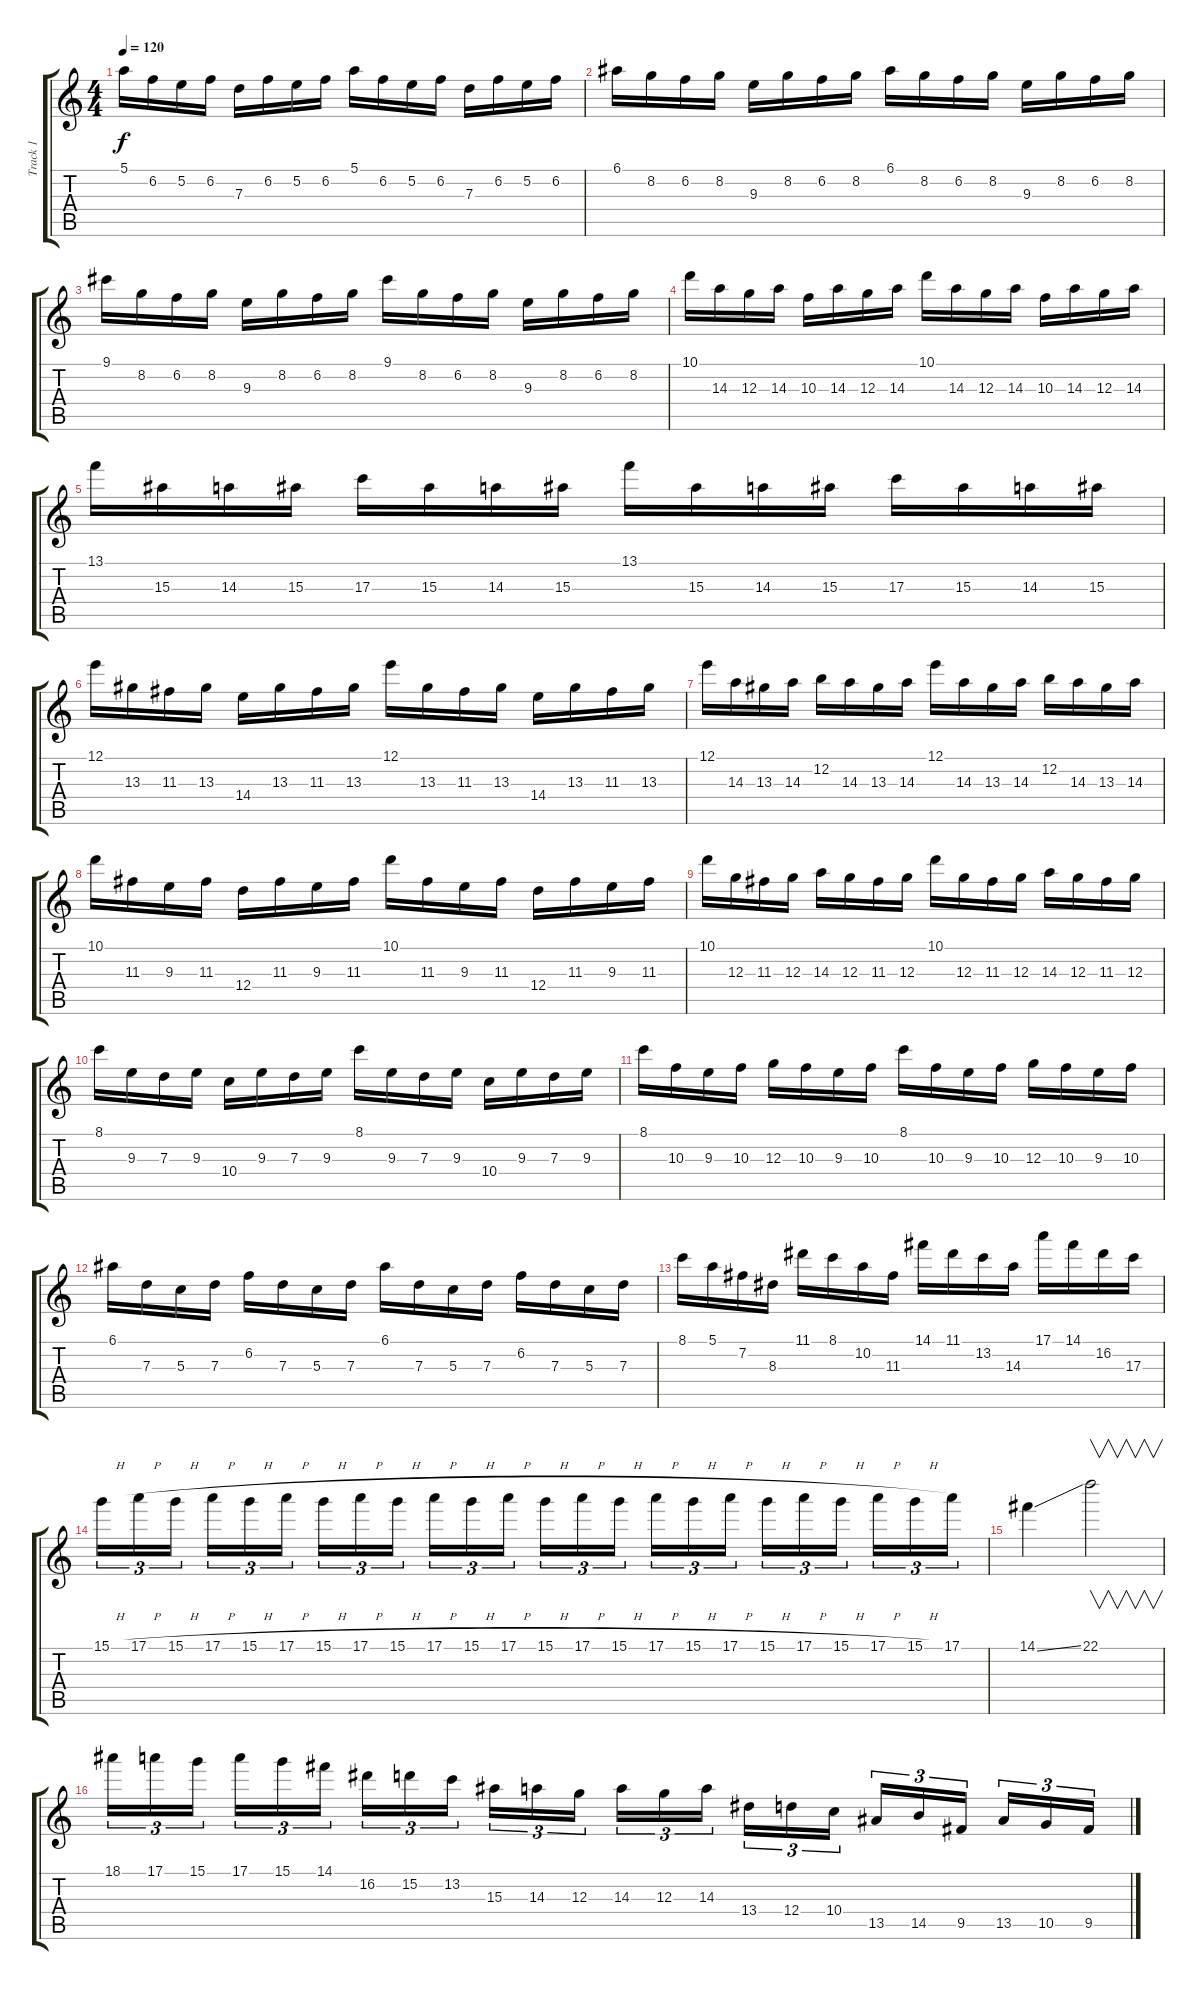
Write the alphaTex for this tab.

\track ("Track 1" "Track 1") {instrument overdrivenguitar}
\staff {score tabs}
\tuning (E4 B3 G3 D3 A2 E2) {hide}
\ts (4 4)
\tempo 120
\clef g2
\ks c
5.1.16{dy f instrument overdrivenguitar} 6.2.16 5.2.16 6.2.16 7.3.16 6.2.16 5.2.16 6.2.16 5.1.16 6.2.16 5.2.16 6.2.16 7.3.16 6.2.16 5.2.16 6.2.16 |
6.1.16 8.2.16 6.2.16 8.2.16 9.3.16 8.2.16 6.2.16 8.2.16 6.1.16 8.2.16 6.2.16 8.2.16 9.3.16 8.2.16 6.2.16 8.2.16 |
9.1.16 8.2.16 6.2.16 8.2.16 9.3.16 8.2.16 6.2.16 8.2.16 9.1.16 8.2.16 6.2.16 8.2.16 9.3.16 8.2.16 6.2.16 8.2.16 |
10.1.16 14.3.16 12.3.16 14.3.16 10.3.16 14.3.16 12.3.16 14.3.16 10.1.16 14.3.16 12.3.16 14.3.16 10.3.16 14.3.16 12.3.16 14.3.16 |
13.1.16 15.3.16 14.3.16 15.3.16 17.3.16 15.3.16 14.3.16 15.3.16 13.1.16 15.3.16 14.3.16 15.3.16 17.3.16 15.3.16 14.3.16 15.3.16 |
12.1.16 13.3.16 11.3.16 13.3.16 14.4.16 13.3.16 11.3.16 13.3.16 12.1.16 13.3.16 11.3.16 13.3.16 14.4.16 13.3.16 11.3.16 13.3.16 |
12.1.16 14.3.16 13.3.16 14.3.16 12.2.16 14.3.16 13.3.16 14.3.16 12.1.16 14.3.16 13.3.16 14.3.16 12.2.16 14.3.16 13.3.16 14.3.16 |
10.1.16 11.3.16 9.3.16 11.3.16 12.4.16 11.3.16 9.3.16 11.3.16 10.1.16 11.3.16 9.3.16 11.3.16 12.4.16 11.3.16 9.3.16 11.3.16 |
10.1.16 12.3.16 11.3.16 12.3.16 14.3.16 12.3.16 11.3.16 12.3.16 10.1.16 12.3.16 11.3.16 12.3.16 14.3.16 12.3.16 11.3.16 12.3.16 |
8.1.16 9.3.16 7.3.16 9.3.16 10.4.16 9.3.16 7.3.16 9.3.16 8.1.16 9.3.16 7.3.16 9.3.16 10.4.16 9.3.16 7.3.16 9.3.16 |
8.1.16 10.3.16 9.3.16 10.3.16 12.3.16 10.3.16 9.3.16 10.3.16 8.1.16 10.3.16 9.3.16 10.3.16 12.3.16 10.3.16 9.3.16 10.3.16 |
6.1.16 7.3.16 5.3.16 7.3.16 6.2.16 7.3.16 5.3.16 7.3.16 6.1.16 7.3.16 5.3.16 7.3.16 6.2.16 7.3.16 5.3.16 7.3.16 |
8.1.16 5.1.16 7.2.16 8.3.16 11.1.16 8.1.16 10.2.16 11.3.16 14.1.16 11.1.16 13.2.16 14.3.16 17.1.16 14.1.16 16.2.16 17.3.16 |
15.1{h}.16{tu (3 2)} 17.1{h}.16{tu (3 2)} 15.1{h}.16{tu (3 2)} 17.1{h}.16{tu (3 2)} 15.1{h}.16{tu (3 2)} 17.1{h}.16{tu (3 2)} 15.1{h}.16{tu (3 2)} 17.1{h}.16{tu (3 2)} 15.1{h}.16{tu (3 2)} 17.1{h}.16{tu (3 2)} 15.1{h}.16{tu (3 2)} 17.1{h}.16{tu (3 2)} 15.1{h}.16{tu (3 2)} 17.1{h}.16{tu (3 2)} 15.1{h}.16{tu (3 2)} 17.1{h}.16{tu (3 2)} 15.1{h}.16{tu (3 2)} 17.1{h}.16{tu (3 2)} 15.1{h}.16{tu (3 2)} 17.1{h}.16{tu (3 2)} 15.1{h}.16{tu (3 2)} 17.1{h}.16{tu (3 2)} 15.1{h}.16{tu (3 2)} 17.1.16{tu (3 2)} |
14.1{ss}.4 22.1.2{v} |
18.1.16{tu (3 2)} 17.1.16{tu (3 2)} 15.1.16{tu (3 2)} 17.1.16{tu (3 2)} 15.1.16{tu (3 2)} 14.1.16{tu (3 2)} 16.2.16{tu (3 2)} 15.2.16{tu (3 2)} 13.2.16{tu (3 2)} 15.3.16{tu (3 2)} 14.3.16{tu (3 2)} 12.3.16{tu (3 2)} 14.3.16{tu (3 2)} 12.3.16{tu (3 2)} 14.3.16{tu (3 2)} 13.4.16{tu (3 2)} 12.4.16{tu (3 2)} 10.4.16{tu (3 2)} 13.5.16{tu (3 2)} 14.5.16{tu (3 2)} 9.5.16{tu (3 2)} 13.5.16{tu (3 2)} 10.5.16{tu (3 2)} 9.5.16{tu (3 2)}
